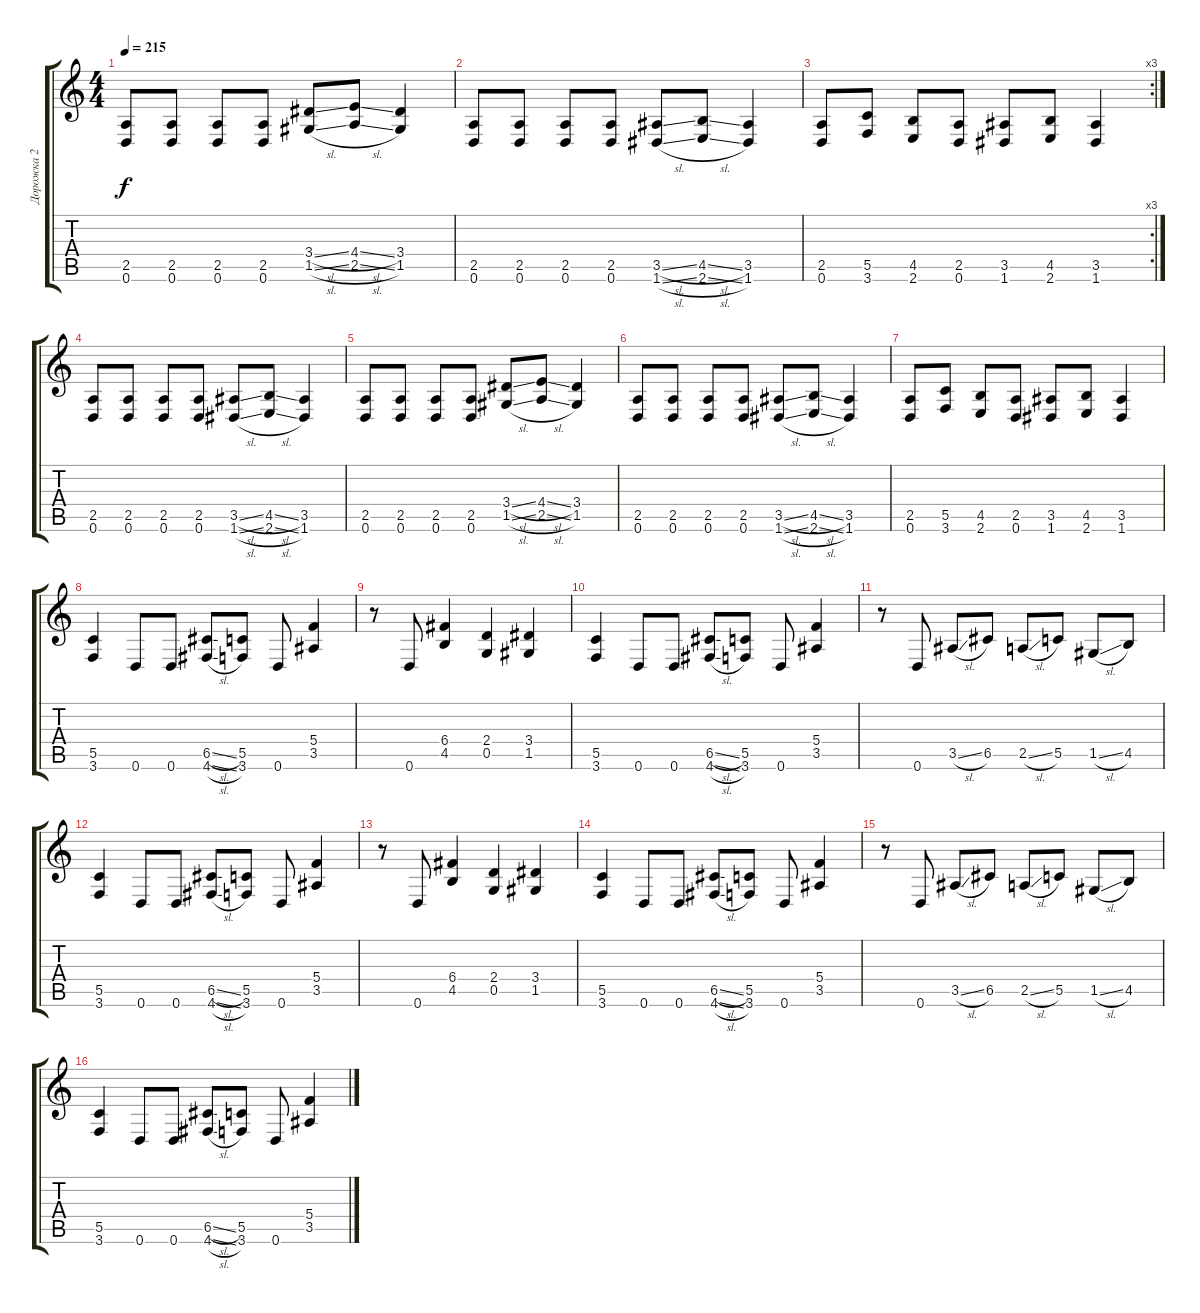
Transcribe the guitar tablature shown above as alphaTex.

\track ("Дорожка 2" "Дорожка 2") {instrument overdrivenguitar}
\staff {score tabs}
\tuning (D4 A3 F3 C3 G2 D2) {hide}
\ts (4 4)
\tempo 215
\clef g2
\ks c
(2.5 0.6).8{dy f} (2.5 0.6).8 (2.5 0.6).8 (2.5 0.6).8 (3.4{sl} 1.5{sl}).8 (4.4{sl} 2.5{sl}).8 (3.4 1.5).4 |
(2.5 0.6).8 (2.5 0.6).8 (2.5 0.6).8 (2.5 0.6).8 (3.5{sl} 1.6{sl}).8 (4.5{sl} 2.6{sl}).8 (3.5 1.6).4 |
\rc 3
(2.5 0.6).8 (5.5 3.6).8 (4.5 2.6).8 (2.5 0.6).8 (3.5 1.6).8 (4.5 2.6).8 (3.5 1.6).4 |
(2.5 0.6).8 (2.5 0.6).8 (2.5 0.6).8 (2.5 0.6).8 (3.5{sl} 1.6{sl}).8 (4.5{sl} 2.6{sl}).8 (3.5 1.6).4 |
(2.5 0.6).8 (2.5 0.6).8 (2.5 0.6).8 (2.5 0.6).8 (3.4{sl} 1.5{sl}).8 (4.4{sl} 2.5{sl}).8 (3.4 1.5).4 |
(2.5 0.6).8 (2.5 0.6).8 (2.5 0.6).8 (2.5 0.6).8 (3.5{sl} 1.6{sl}).8 (4.5{sl} 2.6{sl}).8 (3.5 1.6).4 |
(2.5 0.6).8 (5.5 3.6).8 (4.5 2.6).8 (2.5 0.6).8 (3.5 1.6).8 (4.5 2.6).8 (3.5 1.6).4 |
(5.5 3.6).4 0.6.8 0.6.8 (6.5{sl} 4.6{sl}).8 (5.5 3.6).8 0.6.8 (5.4 3.5).4 |
r.8 0.6.8 (6.4 4.5).4 (2.4 0.5).4 (3.4 1.5).4 |
(5.5 3.6).4 0.6.8 0.6.8 (6.5{sl} 4.6{sl}).8 (5.5 3.6).8 0.6.8 (5.4 3.5).4 |
r.8 0.6.8 3.5{sl}.8 6.5.8 2.5{sl}.8 5.5.8 1.5{sl}.8 4.5.8 |
(5.5 3.6).4 0.6.8 0.6.8 (6.5{sl} 4.6{sl}).8 (5.5 3.6).8 0.6.8 (5.4 3.5).4 |
r.8 0.6.8 (6.4 4.5).4 (2.4 0.5).4 (3.4 1.5).4 |
(5.5 3.6).4 0.6.8 0.6.8 (6.5{sl} 4.6{sl}).8 (5.5 3.6).8 0.6.8 (5.4 3.5).4 |
r.8 0.6.8 3.5{sl}.8 6.5.8 2.5{sl}.8 5.5.8 1.5{sl}.8 4.5.8 |
(5.5 3.6).4 0.6.8 0.6.8 (6.5{sl} 4.6{sl}).8 (5.5 3.6).8 0.6.8 (5.4 3.5).4
